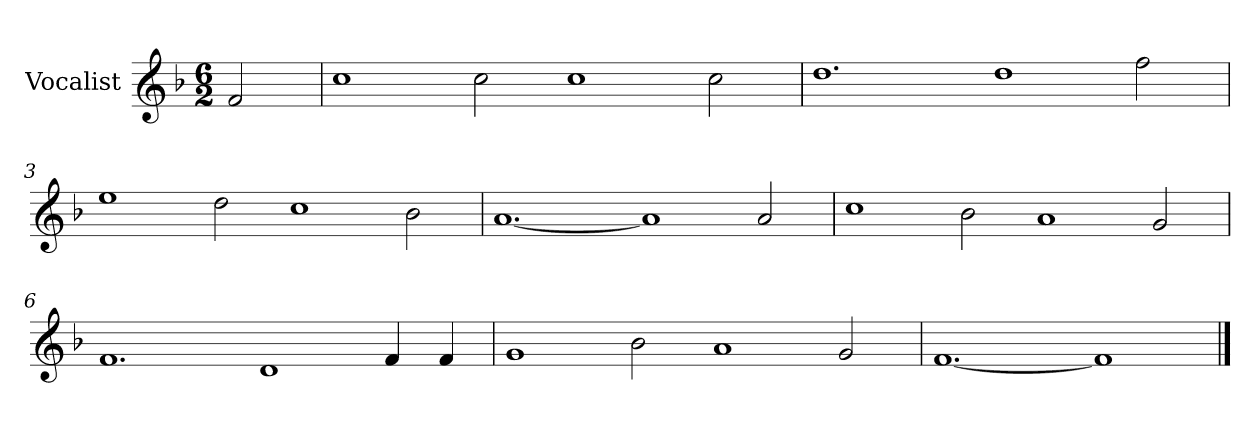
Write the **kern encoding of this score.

**kern
*part1
*staff1
*I"Vocalist
*k[b-]
*F:
*M6/2
=
2f
=1
1cc
2cc
1cc
2cc
=2
1.dd
1dd
2ff
=3
1ee
2dd
1cc
2b-
=4
[1.a
1a]
2a
=5
1cc
2b-
1a
2g
=6
1.f
1d
4f
4f
=7
1g
2b-
1a
2g
=8
[1.f
1f]
==
*-
